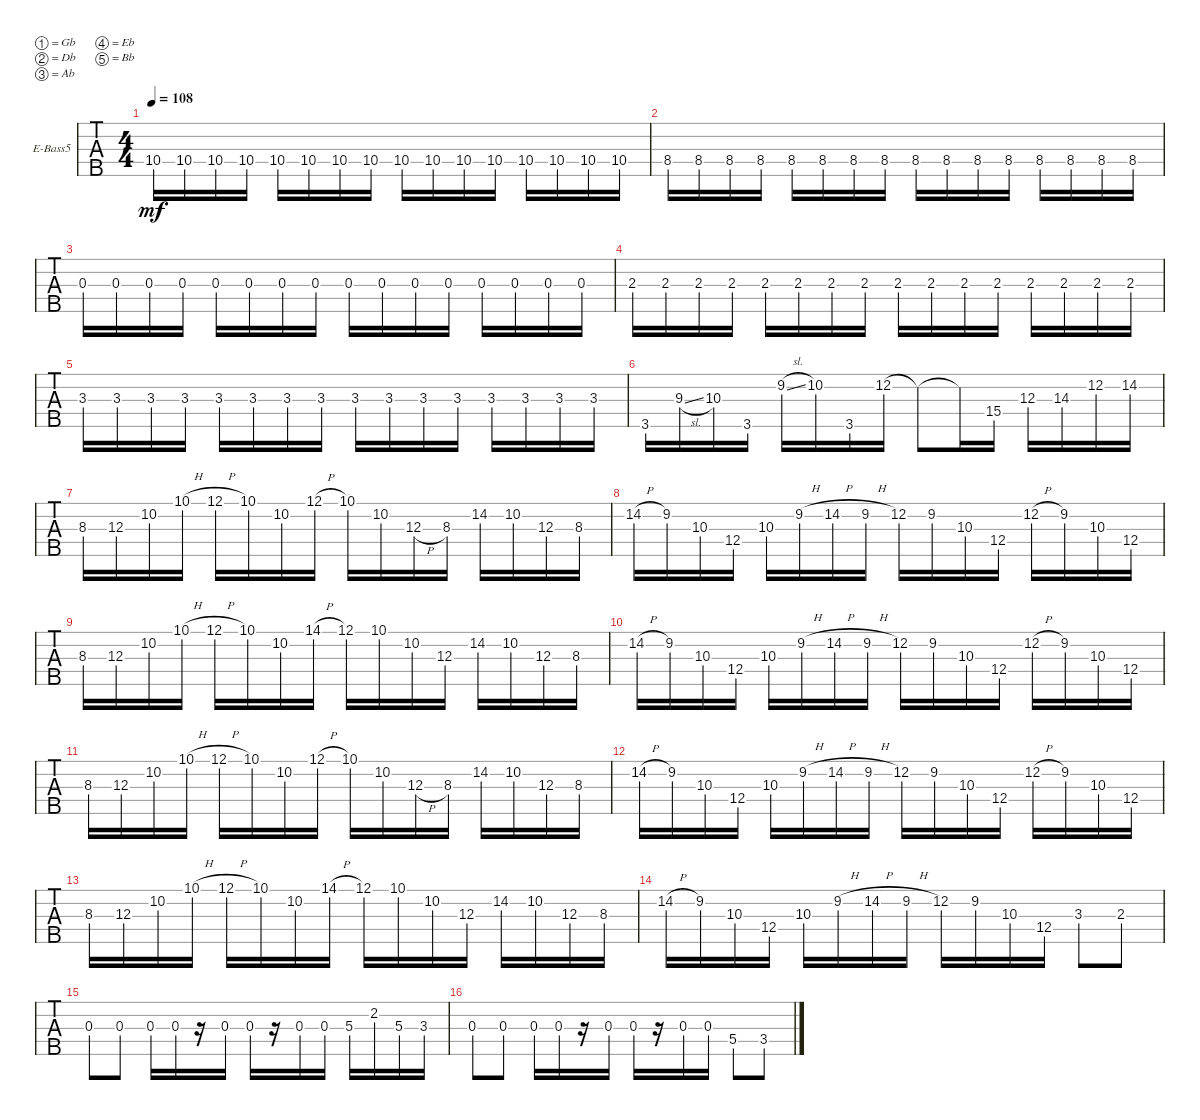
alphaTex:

\defaultSystemsLayout 4
\bracketExtendMode groupsimilarinstruments
\firstSystemTrackNameOrientation horizontal
\otherSystemsTrackNameOrientation horizontal
\track ("Electric Bass" "E-Bass5") {instrument electricbassfinger}
\staff {tabs}
\tuning (Gb2 Db2 Ab1 Eb1 Bb0)
\ts (4 4)
\tempo 108
\clef f4
\ks c
10.4.16{dy mf} 10.4.16 10.4.16 10.4.16 10.4.16 10.4.16 10.4.16 10.4.16 10.4.16 10.4.16 10.4.16 10.4.16 10.4.16 10.4.16 10.4.16 10.4.16 |
8.4.16 8.4.16 8.4.16 8.4.16 8.4.16 8.4.16 8.4.16 8.4.16 8.4.16 8.4.16 8.4.16 8.4.16 8.4.16 8.4.16 8.4.16 8.4.16 |
0.3.16 0.3.16 0.3.16 0.3.16 0.3.16 0.3.16 0.3.16 0.3.16 0.3.16 0.3.16 0.3.16 0.3.16 0.3.16 0.3.16 0.3.16 0.3.16 |
2.3.16 2.3.16 2.3.16 2.3.16 2.3.16 2.3.16 2.3.16 2.3.16 2.3.16 2.3.16 2.3.16 2.3.16 2.3.16 2.3.16 2.3.16 2.3.16 |
3.3.16 3.3.16 3.3.16 3.3.16 3.3.16 3.3.16 3.3.16 3.3.16 3.3.16 3.3.16 3.3.16 3.3.16 3.3.16 3.3.16 3.3.16 3.3.16 |
3.5.16 9.3{sl}.16 10.3.16 3.5.16 9.2{sl}.16 10.2.16 3.5.16 12.2.16 12.2{t}.8 12.2{t}.16 15.4.16 12.3.16 14.3.16 12.2.16 14.2.16 |
8.3.16 12.3.16 10.2.16 10.1{h}.16 12.1{h}.16 10.1.16 10.2.16 12.1{h}.16 10.1.16 10.2.16 12.3{h}.16 8.3.16 14.2.16 10.2.16 12.3.16 8.3.16 |
14.2{h}.16 9.2.16 10.3.16 12.4.16 10.3.16 9.2{h}.16 14.2{h}.16 9.2{h}.16 12.2.16 9.2.16 10.3.16 12.4.16 12.2{h}.16 9.2.16 10.3.16 12.4.16 |
8.3.16 12.3.16 10.2.16 10.1{h}.16 12.1{h}.16 10.1.16 10.2.16 14.1{h}.16 12.1.16 10.1.16 10.2.16 12.3.16 14.2.16 10.2.16 12.3.16 8.3.16 |
14.2{h}.16 9.2.16 10.3.16 12.4.16 10.3.16 9.2{h}.16 14.2{h}.16 9.2{h}.16 12.2.16 9.2.16 10.3.16 12.4.16 12.2{h}.16 9.2.16 10.3.16 12.4.16 |
8.3.16 12.3.16 10.2.16 10.1{h}.16 12.1{h}.16 10.1.16 10.2.16 12.1{h}.16 10.1.16 10.2.16 12.3{h}.16 8.3.16 14.2.16 10.2.16 12.3.16 8.3.16 |
14.2{h}.16 9.2.16 10.3.16 12.4.16 10.3.16 9.2{h}.16 14.2{h}.16 9.2{h}.16 12.2.16 9.2.16 10.3.16 12.4.16 12.2{h}.16 9.2.16 10.3.16 12.4.16 |
8.3.16 12.3.16 10.2.16 10.1{h}.16 12.1{h}.16 10.1.16 10.2.16 14.1{h}.16 12.1.16 10.1.16 10.2.16 12.3.16 14.2.16 10.2.16 12.3.16 8.3.16 |
14.2{h}.16 9.2.16 10.3.16 12.4.16 10.3.16 9.2{h}.16 14.2{h}.16 9.2{h}.16 12.2.16 9.2.16 10.3.16 12.4.16 3.3.8 2.3.8 |
0.3.8 0.3{st}.8 0.3.16 0.3.16 r.16 0.3.16 0.3.16 r.16 0.3.16 0.3.16 5.3.16 2.2.16 5.3.16 3.3.16 |
0.3.8 0.3{st}.8 0.3.16 0.3.16 r.16 0.3.16 0.3.16 r.16 0.3.16 0.3.16 5.4.8 3.4.8
